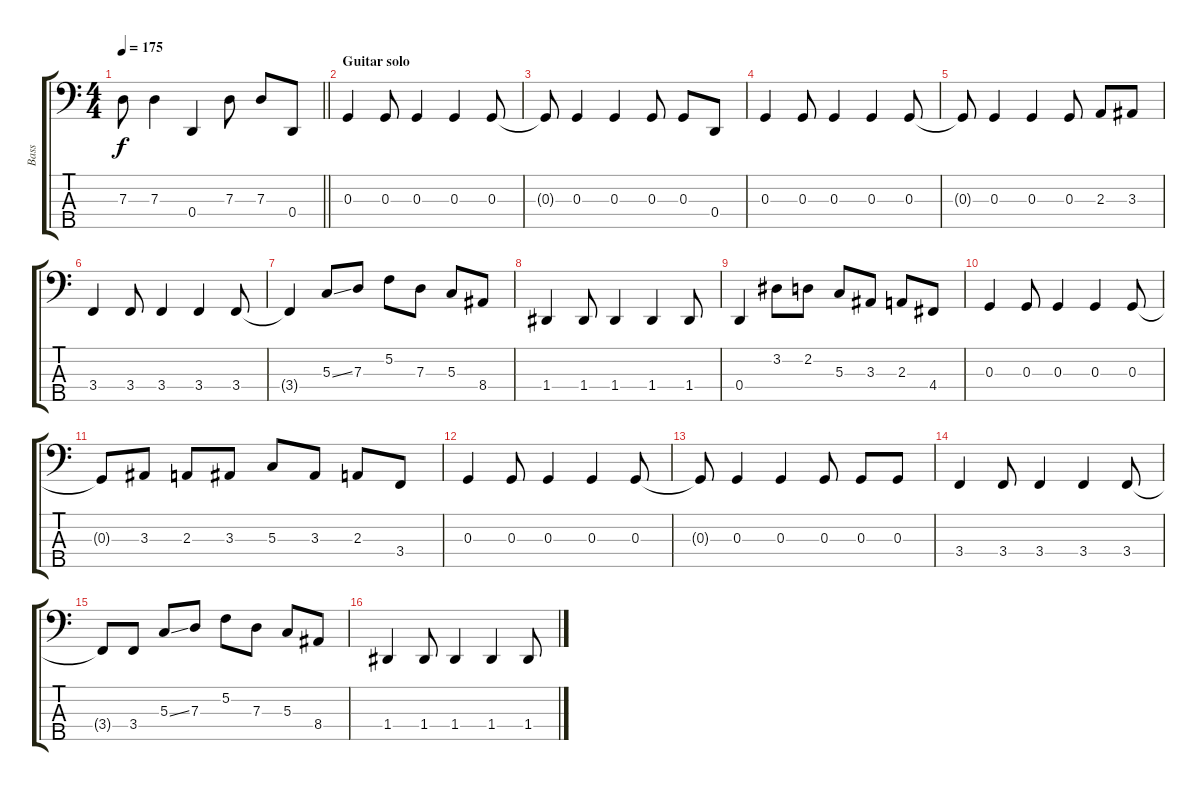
\track ("Bass" "Bass") {instrument electricbassfinger}
\staff {score tabs}
\tuning (F2 C2 G1 D1 A0) {hide}
\ts (4 4)
\tempo 175
\clef f4
\barLineRight lightlight
\ks c
7.3.8{dy f} 7.3.4 0.4.4 7.3.8 7.3.8 0.4.8 |
\section ("" "Guitar solo")
0.3.4 0.3.8 0.3.4 0.3.4 0.3.8 |
0.3{t}.8 0.3.4 0.3.4 0.3.8 0.3.8 0.4.8 |
0.3.4 0.3.8 0.3.4 0.3.4 0.3.8 |
0.3{t}.8 0.3.4 0.3.4 0.3.8 2.3.8 3.3.8 |
3.4.4 3.4.8 3.4.4 3.4.4 3.4.8 |
3.4{t}.4 5.3{ss}.8 7.3.8 5.2.8 7.3.8 5.3.8 8.4.8 |
1.4.4 1.4.8 1.4.4 1.4.4 1.4.8 |
0.4.4 3.2.8 2.2.8 5.3.8 3.3.8 2.3.8 4.4.8 |
0.3.4 0.3.8 0.3.4 0.3.4 0.3.8 |
0.3{t}.8 3.3.8 2.3.8 3.3.8 5.3.8 3.3.8 2.3.8 3.4.8 |
0.3.4 0.3.8 0.3.4 0.3.4 0.3.8 |
0.3{t}.8 0.3.4 0.3.4 0.3.8 0.3.8 0.3.8 |
3.4.4 3.4.8 3.4.4 3.4.4 3.4.8 |
3.4{t}.8 3.4.8 5.3{ss}.8 7.3.8 5.2.8 7.3.8 5.3.8 8.4.8 |
1.4.4 1.4.8 1.4.4 1.4.4 1.4.8
